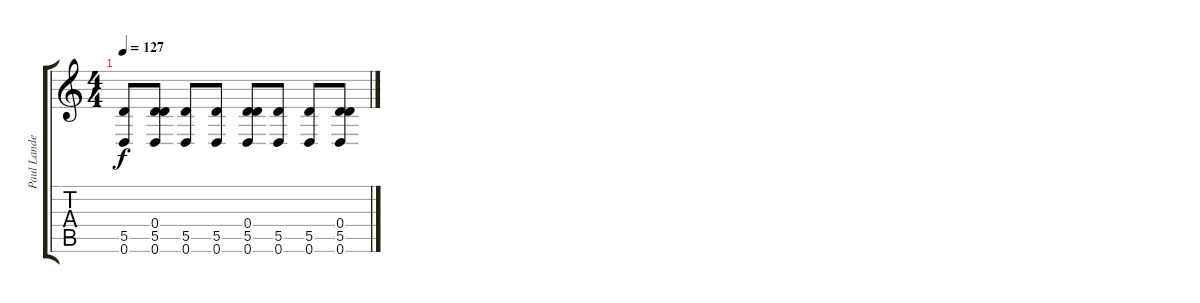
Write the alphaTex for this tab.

\track ("Paul Landers - Guitar 2" "Paul Lande") {instrument distortionguitar}
\staff {score tabs}
\tuning (E4 B3 G3 D3 A2 D2) {hide}
\ts (4 4)
\tempo 127
\clef g2
\ks c
(5.5 0.6).8{dy f} (0.4 5.5 0.6).8 (5.5 0.6).8 (5.5 0.6).8 (0.4 5.5 0.6).8 (5.5 0.6).8 (5.5 0.6).8 (0.4 5.5 0.6).8
